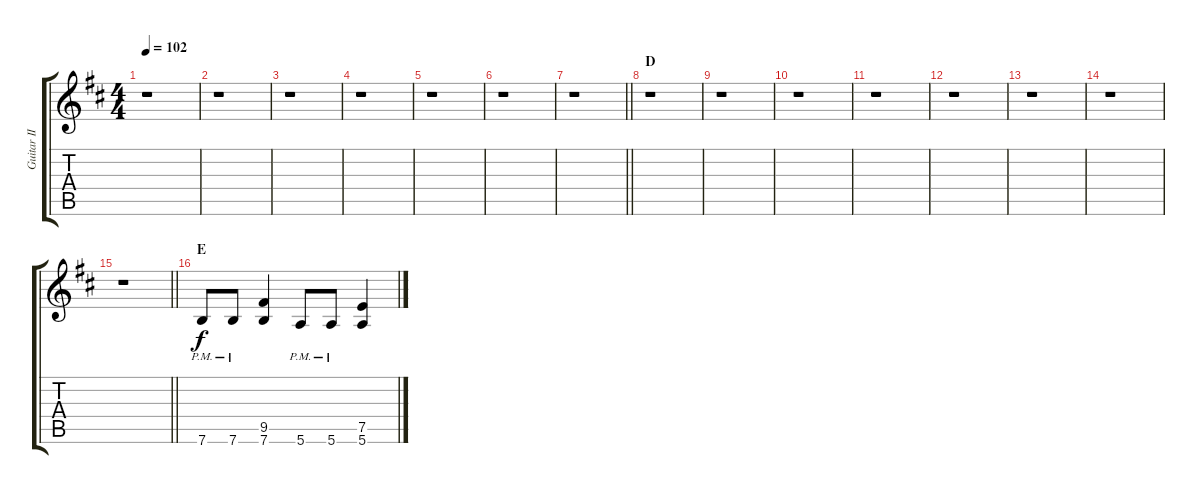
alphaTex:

\track ("Guitar II" "Guitar II") {instrument overdrivenguitar}
\staff {score tabs}
\tuning (E4 B3 G3 D3 A2 E2) {hide}
\ts (4 4)
\tempo 102
\clef g2
\ks d
r.1{dy f} |
r.1 |
r.1 |
r.1 |
r.1 |
r.1 |
\barLineRight lightlight
r.1 |
\section ("" "D")
r.1 |
r.1 |
r.1 |
r.1 |
r.1 |
r.1 |
r.1 |
\barLineRight lightlight
r.1 |
\section ("" "E")
7.6{pm}.8 7.6{pm}.8 (9.5 7.6).4 5.6{pm}.8 5.6{pm}.8 (7.5 5.6).4
